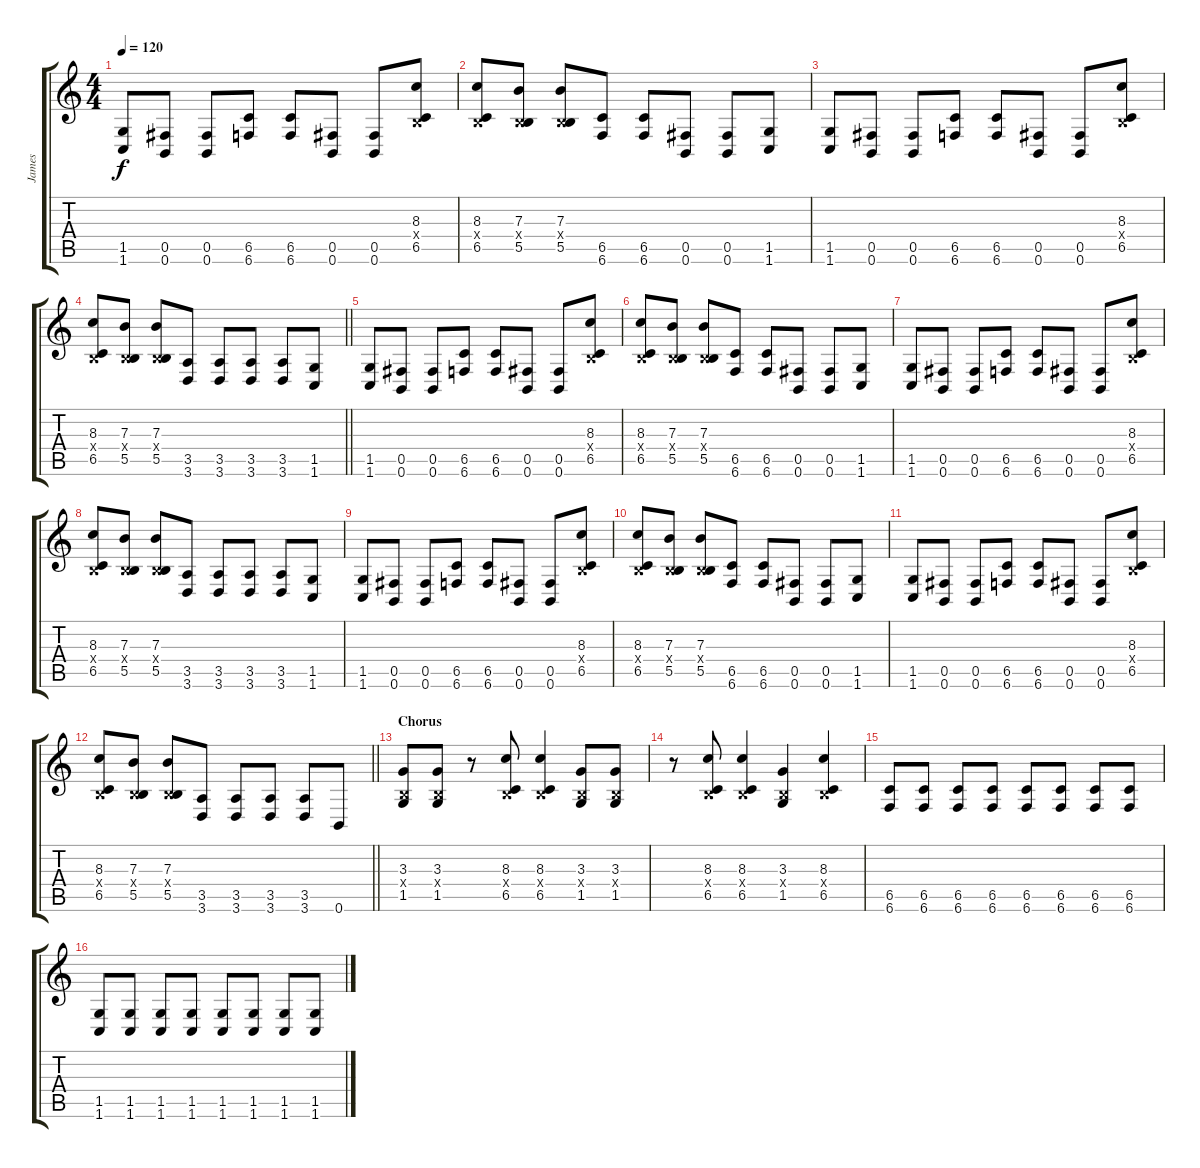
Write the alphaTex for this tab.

\track ("James" "James") {instrument distortionguitar}
\staff {score tabs}
\tuning (Db4 Ab3 E3 B2 Gb2 B1) {hide}
\ts (4 4)
\tempo 120
\clef g2
\ks c
(1.5 1.6).8{dy f} (0.5 0.6).8 (0.5 0.6).8 (6.5 6.6).8 (6.5 6.6).8 (0.5 0.6).8 (0.5 0.6).8 (8.3 0.4{x} 6.5).8 |
(8.3 0.4{x} 6.5).8 (7.3 0.4{x} 5.5).8 (7.3 0.4{x} 5.5).8 (6.5 6.6).8 (6.5 6.6).8 (0.5 0.6).8 (0.5 0.6).8 (1.5 1.6).8 |
(1.5 1.6).8 (0.5 0.6).8 (0.5 0.6).8 (6.5 6.6).8 (6.5 6.6).8 (0.5 0.6).8 (0.5 0.6).8 (8.3 0.4{x} 6.5).8 |
\barLineRight lightlight
(8.3 0.4{x} 6.5).8 (7.3 0.4{x} 5.5).8 (7.3 0.4{x} 5.5).8 (3.5 3.6).8 (3.5 3.6).8 (3.5 3.6).8 (3.5 3.6).8 (1.5 1.6).8 |
(1.5 1.6).8 (0.5 0.6).8 (0.5 0.6).8 (6.5 6.6).8 (6.5 6.6).8 (0.5 0.6).8 (0.5 0.6).8 (8.3 0.4{x} 6.5).8 |
(8.3 0.4{x} 6.5).8 (7.3 0.4{x} 5.5).8 (7.3 0.4{x} 5.5).8 (6.5 6.6).8 (6.5 6.6).8 (0.5 0.6).8 (0.5 0.6).8 (1.5 1.6).8 |
(1.5 1.6).8 (0.5 0.6).8 (0.5 0.6).8 (6.5 6.6).8 (6.5 6.6).8 (0.5 0.6).8 (0.5 0.6).8 (8.3 0.4{x} 6.5).8 |
(8.3 0.4{x} 6.5).8 (7.3 0.4{x} 5.5).8 (7.3 0.4{x} 5.5).8 (3.5 3.6).8 (3.5 3.6).8 (3.5 3.6).8 (3.5 3.6).8 (1.5 1.6).8 |
(1.5 1.6).8 (0.5 0.6).8 (0.5 0.6).8 (6.5 6.6).8 (6.5 6.6).8 (0.5 0.6).8 (0.5 0.6).8 (8.3 0.4{x} 6.5).8 |
(8.3 0.4{x} 6.5).8 (7.3 0.4{x} 5.5).8 (7.3 0.4{x} 5.5).8 (6.5 6.6).8 (6.5 6.6).8 (0.5 0.6).8 (0.5 0.6).8 (1.5 1.6).8 |
(1.5 1.6).8 (0.5 0.6).8 (0.5 0.6).8 (6.5 6.6).8 (6.5 6.6).8 (0.5 0.6).8 (0.5 0.6).8 (8.3 0.4{x} 6.5).8 |
\barLineRight lightlight
(8.3 0.4{x} 6.5).8 (7.3 0.4{x} 5.5).8 (7.3 0.4{x} 5.5).8 (3.5 3.6).8 (3.5 3.6).8 (3.5 3.6).8 (3.5 3.6).8 0.6.8 |
\section ("" "Chorus")
(3.3 0.4{x} 1.5).8 (3.3 0.4{x} 1.5).8 r.8 (8.3 0.4{x} 6.5).8 (8.3 0.4{x} 6.5).4 (3.3 0.4{x} 1.5).8 (3.3 0.4{x} 1.5).8 |
r.8 (8.3 0.4{x} 6.5).8 (8.3 0.4{x} 6.5).4 (3.3 0.4{x} 1.5).4 (8.3 0.4{x} 6.5).4 |
(6.5 6.6).8 (6.5 6.6).8 (6.5 6.6).8 (6.5 6.6).8 (6.5 6.6).8 (6.5 6.6).8 (6.5 6.6).8 (6.5 6.6).8 |
(1.5 1.6).8 (1.5 1.6).8 (1.5 1.6).8 (1.5 1.6).8 (1.5 1.6).8 (1.5 1.6).8 (1.5 1.6).8 (1.5 1.6).8
